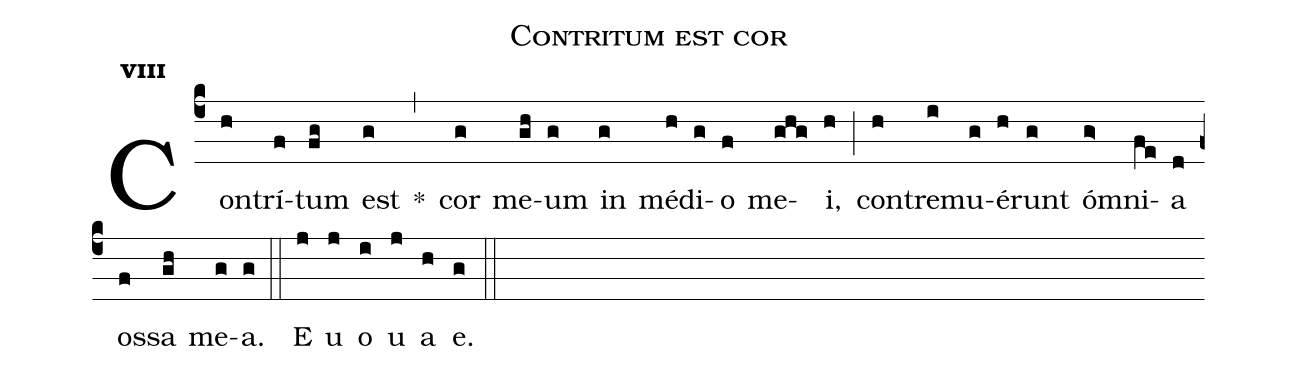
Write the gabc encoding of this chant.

name:Contritum est cor;
office-part:Antiphona;
mode:8;
%%
initial-style: 1;
name: Contritum est cor;
book: Antiphonae & Responsoria/Tomus IV, p. 193;
occasion: Sacratissimi cordis Iesu;
office-part: Sexta Ant 1;
user-notes: ;
commentary: ;
annotation: 8g;
centering-scheme: english;
fontsize: 12;
font: OFLSortsMillGoudy;
height: 11;
width: 4.5;
%%
(c4)Con(h)trí(f)tum(fg) est(g)   *(,) cor(g) me(gh)um(g) in(g) mé(h)di(g)o(f) me(ghg)i,(h) (;) con(h)tre(i)mu(g)é(h)runt(g) óm(g>)ni(fe)a(d) os(f)sa(gh) me(g)a.(g) (::)
E(j) u(j) o(i) u(j) a(h) e.(g) (::)
